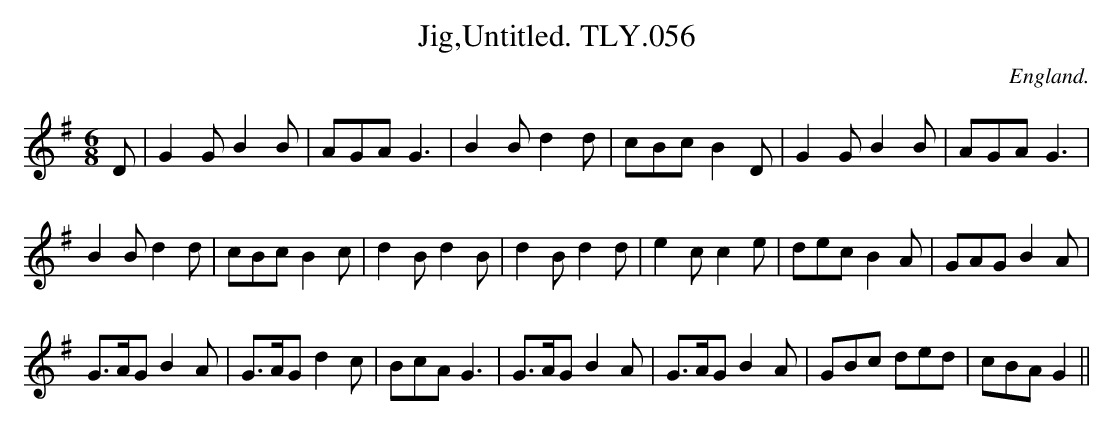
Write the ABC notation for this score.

X:1
T:Jig,Untitled. TLY.056
M:6/8
L:1/8
O:England.
K:G
D| G2G B2B| AGA G3| B2B d2d| cBc B2 D|G2G B2B| AGA G3|!
 B2B d2d| cBc B2c| d2Bd2B| d2B d2d| e2cc2e| dec B2A| GAG B2A|!
G>AG B2A| G>AG d2c|BcA G3|G>AG B2A| G>AG B2A| GBc ded| cBA G2||
